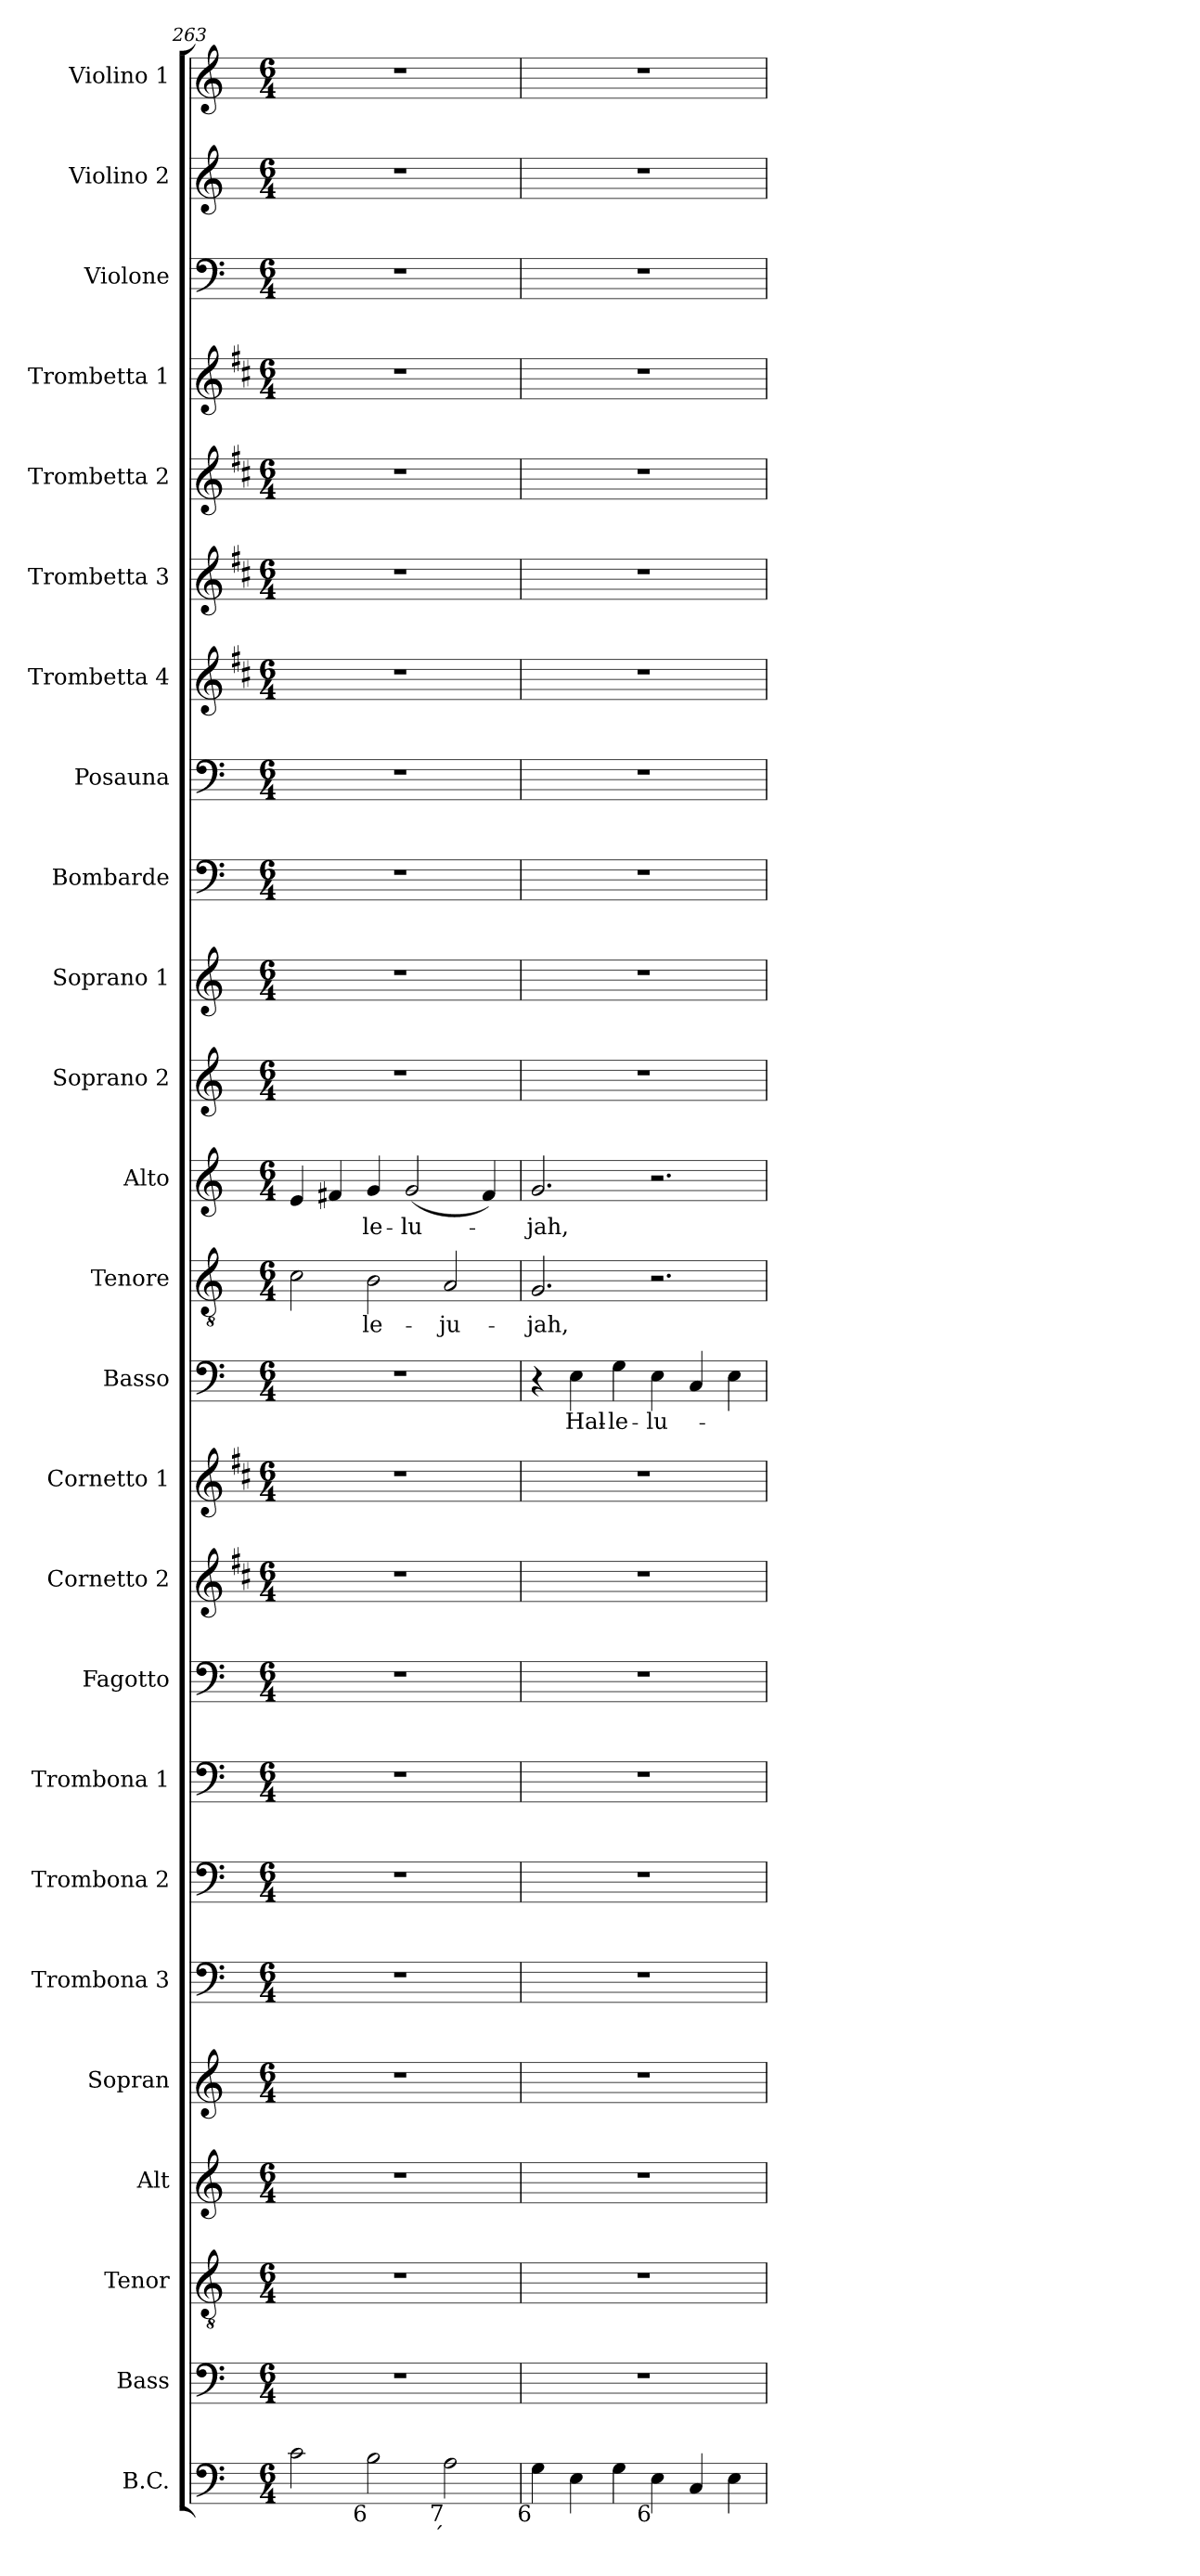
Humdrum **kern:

**kern	**kern	**kern	**kern	**kern	**kern	**kern	**kern	**kern	**kern	**kern	**kern	**text	**kern	**text	**kern	**text	**kern	**kern	**kern	**kern	**kern	**kern	**kern	**kern	**kern	**kern	**kern
*part25	*part24	*part23	*part22	*part21	*part20	*part19	*part18	*part17	*part16	*part15	*part14	*part14	*part13	*part13	*part12	*part12	*part11	*part10	*part9	*part8	*part7	*part6	*part5	*part4	*part3	*part2	*part1
*staff25	*staff24	*staff23	*staff22	*staff21	*staff20	*staff19	*staff18	*staff17	*staff16	*staff15	*staff14	*staff14	*staff13	*staff13	*staff12	*staff12	*staff11	*staff10	*staff9	*staff8	*staff7	*staff6	*staff5	*staff4	*staff3	*staff2	*staff1
*I"B.C.	*I"Bass	*I"Tenor	*I"Alt	*I"Sopran	*I"Trombona 3	*I"Trombona 2	*I"Trombona 1	*I"Fagotto	*I"Cornetto 2	*I"Cornetto 1	*I"Basso	*	*I"Tenore	*	*I"Alto	*	*I"Soprano 2	*I"Soprano 1	*I"Bombarde	*I"Posauna	*I"Trombetta 4	*I"Trombetta 3	*I"Trombetta 2	*I"Trombetta 1	*I"Violone	*I"Violino 2	*I"Violino 1
*I'B.C.	*I'B.	*I'T.	*I'A.	*I'S.	*I'Tbn. 2	*I'Tbn. 2	*I'Tbn. 1	*I'Fag.	*I'Cor. 2	*I'Cor. 1	*I'B.	*	*I'T.	*	*I'A.	*	*I'S.	*I'S.	*	*	*	*	*	*	*	*I'Vl. 2	*I'Vl. 1
*clefF4	*clefF4	*clefGv2	*clefG2	*clefG2	*clefF4	*clefF4	*clefF4	*clefF4	*clefG2	*clefG2	*clefF4	*	*clefGv2	*	*clefG2	*	*clefG2	*clefG2	*clefF4	*clefF4	*clefG2	*clefG2	*clefG2	*clefG2	*clefF4	*clefG2	*clefG2
*	*	*ITrd7c12	*	*	*	*	*	*	*ITrd1c2	*ITrd1c2	*	*	*ITrd7c12	*	*	*	*	*	*	*	*ITrd1c2	*ITrd1c2	*ITrd1c2	*ITrd1c2	*	*	*
*k[]	*k[]	*k[]	*k[]	*k[]	*k[]	*k[]	*k[]	*k[]	*k[]	*k[]	*k[]	*	*k[]	*	*k[]	*	*k[]	*k[]	*k[]	*k[]	*k[]	*k[]	*k[]	*k[]	*k[]	*k[]	*k[]
*C:	*C:	*C:	*C:	*C:	*C:	*C:	*C:	*C:	*C:	*C:	*C:	*	*C:	*	*C:	*	*C:	*C:	*C:	*C:	*C:	*C:	*C:	*C:	*C:	*C:	*C:
*M6/4	*M6/4	*M6/4	*M6/4	*M6/4	*M6/4	*M6/4	*M6/4	*M6/4	*M6/4	*M6/4	*M6/4	*	*M6/4	*	*M6/4	*	*M6/4	*M6/4	*M6/4	*M6/4	*M6/4	*M6/4	*M6/4	*M6/4	*M6/4	*M6/4	*M6/4
=263	=263	=263	=263	=263	=263	=263	=263	=263	=263	=263	=263	=263	=263	=263	=263	=263	=263	=263	=263	=263	=263	=263	=263	=263	=263	=263	=263
!	!LO:N:vis=1	!LO:N:vis=1	!LO:N:vis=1	!LO:N:vis=1	!LO:N:vis=1	!LO:N:vis=1	!LO:N:vis=1	!LO:N:vis=1	!LO:N:vis=1	!LO:N:vis=1	!LO:N:vis=1	!	!	!	!	!	!LO:N:vis=1	!LO:N:vis=1	!LO:N:vis=1	!LO:N:vis=1	!LO:N:vis=1	!LO:N:vis=1	!LO:N:vis=1	!LO:N:vis=1	!LO:N:vis=1	!LO:N:vis=1	!LO:N:vis=1
2ci\	1.r	1.r	1.r	1.r	1.r	1.r	1.r	1.r	1.r	1.r	1.r	.	2Ci\	.	4ei/	.	1.r	1.r	1.r	1.r	1.r	1.r	1.r	1.r	1.r	1.r	1.r
.	.	.	.	.	.	.	.	.	.	.	.	.	.	.	4f#Xi/	.	.	.	.	.	.	.	.	.	.	.	.
!	!	!	!	!	!	!	!	!	!	!	!	!	!	!LO:LY:b:color=#000000	!	!	!	!	!	!	!	!	!	!	!	!	!
!LO:TX:b:rj:t=6	!	!	!	!	!	!	!	!	!	!	!	!	!	!	!	!	!	!	!	!	!	!	!	!	!	!	!
!	!	!	!	!	!	!	!	!	!	!	!	!	!	!	!	!LO:LY:b:color=#000000	!	!	!	!	!	!	!	!	!	!	!
2Bi\	.	.	.	.	.	.	.	.	.	.	.	.	2BBi\	-le-	4gi/	-le-	.	.	.	.	.	.	.	.	.	.	.
!	!	!	!	!	!	!	!	!	!	!	!	!	!	!	!	!LO:LY:b:color=#000000	!	!	!	!	!	!	!	!	!	!	!
.	.	.	.	.	.	.	.	.	.	.	.	.	.	.	(2gi/	-lu-	.	.	.	.	.	.	.	.	.	.	.
!LO:TX:b:rj:t=7	!	!	!	!	!	!	!	!	!	!	!	!	!	!	!	!	!	!	!	!	!	!	!	!	!	!	!
!LO:TX:b:rj:t=´	!	!	!	!	!	!	!	!	!	!	!	!	!	!	!	!	!	!	!	!	!	!	!	!	!	!	!
!	!	!	!	!	!	!	!	!	!	!	!	!	!	!LO:LY:b:color=#000000	!	!	!	!	!	!	!	!	!	!	!	!	!
2Ai\	.	.	.	.	.	.	.	.	.	.	.	.	2AAi/	-ju-	.	.	.	.	.	.	.	.	.	.	.	.	.
.	.	.	.	.	.	.	.	.	.	.	.	.	.	.	4f#i/)	.	.	.	.	.	.	.	.	.	.	.	.
=264	=264	=264	=264	=264	=264	=264	=264	=264	=264	=264	=264	=264	=264	=264	=264	=264	=264	=264	=264	=264	=264	=264	=264	=264	=264	=264	=264
!	!LO:N:vis=1	!LO:N:vis=1	!LO:N:vis=1	!LO:N:vis=1	!LO:N:vis=1	!LO:N:vis=1	!LO:N:vis=1	!LO:N:vis=1	!LO:N:vis=1	!LO:N:vis=1	!	!	!	!	!	!	!	!	!	!	!	!	!	!	!	!	!
!	!	!	!	!	!	!	!	!	!	!	!	!	!	!LO:LY:b:color=#000000	!	!	!	!	!	!	!	!	!	!	!	!	!
!LO:TX:b:rj:t=6	!	!	!	!	!	!	!	!	!	!	!	!	!	!	!	!	!	!	!	!	!	!	!	!	!	!	!
!	!	!	!	!	!	!	!	!	!	!	!	!	!	!	!	!LO:LY:b:color=#000000	!LO:N:vis=1	!LO:N:vis=1	!LO:N:vis=1	!LO:N:vis=1	!LO:N:vis=1	!LO:N:vis=1	!LO:N:vis=1	!LO:N:vis=1	!LO:N:vis=1	!LO:N:vis=1	!LO:N:vis=1
4Gi\	1.r	1.r	1.r	1.r	1.r	1.r	1.r	1.r	1.r	1.r	4r	.	2.GGi/	-jah,	2.gi/	-jah,	1.r	1.r	1.r	1.r	1.r	1.r	1.r	1.r	1.r	1.r	1.r
!	!	!	!	!	!	!	!	!	!	!	!	!LO:LY:b:color=#000000	!	!	!	!	!	!	!	!	!	!	!	!	!	!	!
4Ei\	.	.	.	.	.	.	.	.	.	.	4Ei\	Hal-	.	.	.	.	.	.	.	.	.	.	.	.	.	.	.
!	!	!	!	!	!	!	!	!	!	!	!	!LO:LY:b:color=#000000	!	!	!	!	!	!	!	!	!	!	!	!	!	!	!
4Gi\	.	.	.	.	.	.	.	.	.	.	4Gi\	-le-	.	.	.	.	.	.	.	.	.	.	.	.	.	.	.
!LO:TX:b:rj:t=6	!	!	!	!	!	!	!	!	!	!	!	!	!	!	!	!	!	!	!	!	!	!	!	!	!	!	!
!	!	!	!	!	!	!	!	!	!	!	!	!LO:LY:b:color=#000000	!	!	!	!	!	!	!	!	!	!	!	!	!	!	!
4Ei\	.	.	.	.	.	.	.	.	.	.	4Ei\	-lu-	2.r	.	2.r	.	.	.	.	.	.	.	.	.	.	.	.
4Ci/	.	.	.	.	.	.	.	.	.	.	4Ci/	.	.	.	.	.	.	.	.	.	.	.	.	.	.	.	.
4Ei\	.	.	.	.	.	.	.	.	.	.	4Ei\	.	.	.	.	.	.	.	.	.	.	.	.	.	.	.	.
=	=	=	=	=	=	=	=	=	=	=	=	=	=	=	=	=	=	=	=	=	=	=	=	=	=	=	=
*-	*-	*-	*-	*-	*-	*-	*-	*-	*-	*-	*-	*-	*-	*-	*-	*-	*-	*-	*-	*-	*-	*-	*-	*-	*-	*-	*-
